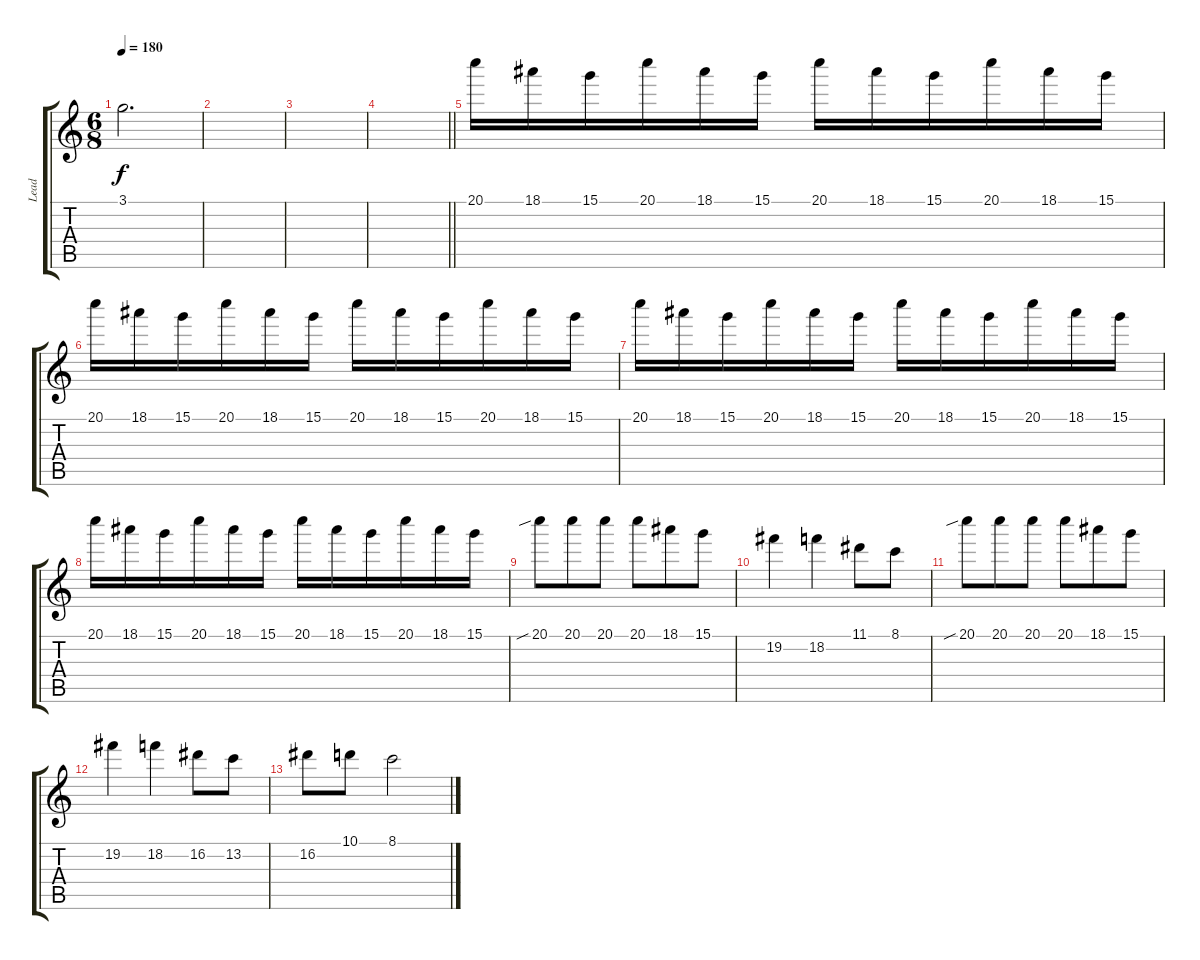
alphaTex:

\track ("Lead" "Lead") {instrument distortionguitar}
\staff {score tabs}
\tuning (E4 B3 G3 D3 A2 E2) {hide}
\ts (6 8)
\tempo 180
\clef g2
\ks c
3.1.2{d dy f} |
|
|
\barLineRight lightlight
|
20.1.16 18.1.16 15.1.16 20.1.16 18.1.16 15.1.16 20.1.16 18.1.16 15.1.16 20.1.16 18.1.16 15.1.16 |
20.1.16 18.1.16 15.1.16 20.1.16 18.1.16 15.1.16 20.1.16 18.1.16 15.1.16 20.1.16 18.1.16 15.1.16 |
20.1.16 18.1.16 15.1.16 20.1.16 18.1.16 15.1.16 20.1.16 18.1.16 15.1.16 20.1.16 18.1.16 15.1.16 |
20.1.16 18.1.16 15.1.16 20.1.16 18.1.16 15.1.16 20.1.16 18.1.16 15.1.16 20.1.16 18.1.16 15.1.16 |
20.1{sib}.8 20.1.8 20.1.8 20.1.8 18.1.8 15.1.8 |
19.2.4 18.2.4 11.1.8 8.1.8 |
20.1{sib}.8 20.1.8 20.1.8 20.1.8 18.1.8 15.1.8 |
19.2.4 18.2.4 16.2.8 13.2.8 |
16.2.8 10.1.8 8.1.2
